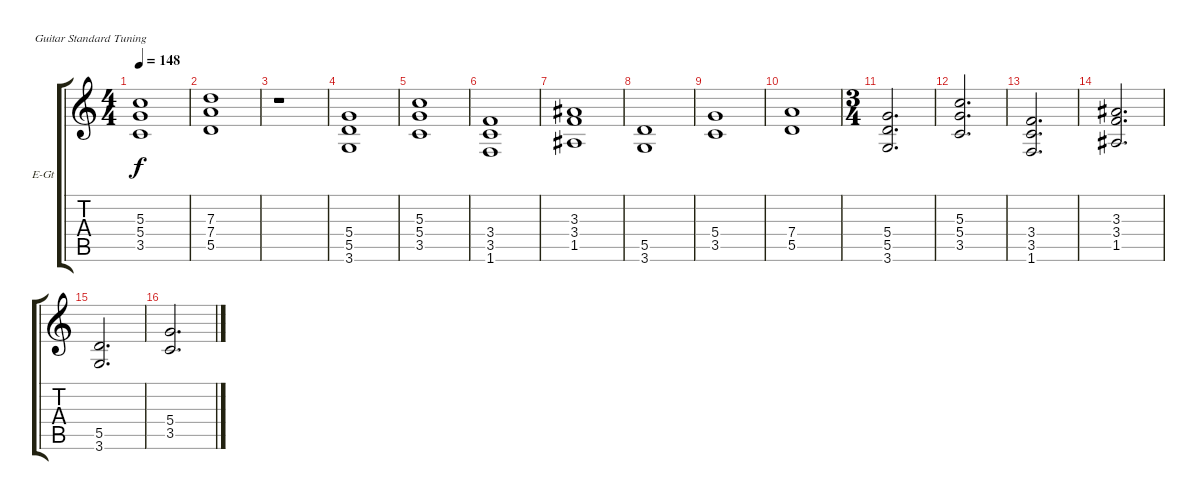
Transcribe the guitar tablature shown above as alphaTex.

\bracketExtendMode groupsimilarinstruments
\firstSystemTrackNameOrientation horizontal
\otherSystemsTrackNameOrientation horizontal
\track ("Rythm Guitar" "E-Gt") {instrument overdrivenguitar}
\staff {score tabs}
\tuning (E4 B3 G3 D3 A2 E2)
\ts (4 4)
\tempo 148
\clef g2
\ks c
(5.3 5.4 3.5).1{dy f} |
(7.3 7.4 5.5).1 |
r.1 |
(5.4 5.5 3.6).1 |
(5.3 5.4 3.5).1 |
(3.4 3.5 1.6).1 |
(3.3 3.4 1.5).1 |
(5.5 3.6).1 |
(5.4 3.5).1 |
(7.4 5.5).1 |
\ts (3 4)
\beaming (8 2 2 2)
(5.4 5.5 3.6).2{d} |
(5.3 5.4 3.5).2{d} |
(3.4 3.5 1.6).2{d} |
(3.3 3.4 1.5).2{d} |
(5.5 3.6).2{d} |
(5.4 3.5).2{d}
